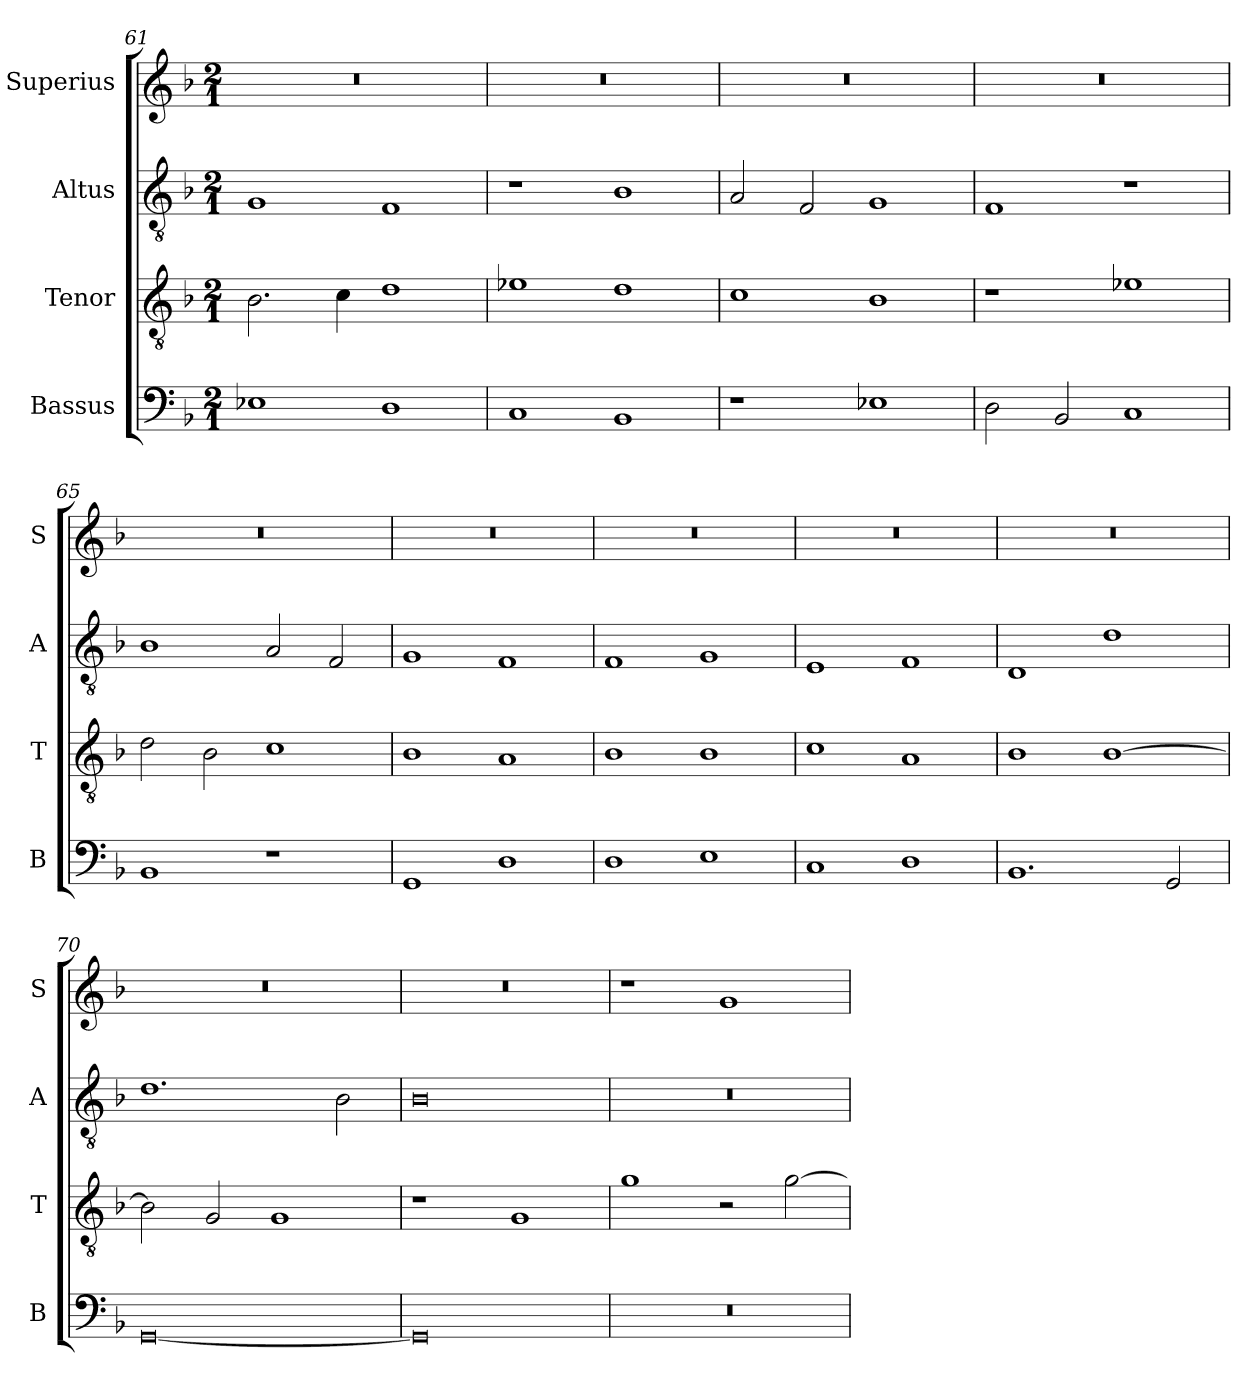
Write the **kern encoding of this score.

**kern	**kern	**kern	**kern
*part4	*part3	*part2	*part1
*staff4	*staff3	*staff2	*staff1
*I"Bassus	*I"Tenor	*I"Altus	*I"Superius
*I'B	*I'T	*I'A	*I'S
*clefF4	*clefGv2	*clefGv2	*clefG2
*k[b-]	*k[b-]	*k[b-]	*k[b-]
*M2/1	*M2/1	*M2/1	*M2/1
=61	=61	=61	=61
1E-X	2.B-\	1G	0r
.	4c\	.	.
1D	1d	1F	.
=62	=62	=62	=62
1C	1e-X	1r	0r
1BB-	1d	1B-	.
=63	=63	=63	=63
1r	1c	2A/	0r
.	.	2F/	.
1E-X	1B-	1G	.
=64	=64	=64	=64
2D\	1r	1F	0r
2BB-/	.	.	.
1C	1e-X	1r	.
=65	=65	=65	=65
1BB-	2d\	1B-	0r
.	2B-\	.	.
1r	1c	2A/	.
.	.	2F/	.
=66	=66	=66	=66
1GG	1B-	1G	0r
1D	1A	1F	.
=67	=67	=67	=67
1D	1B-	1F	0r
1E	1B-	1G	.
=68	=68	=68	=68
1C	1c	1E	0r
1D	1A	1F	.
=69	=69	=69	=69
1.BB-	1B-	1D	0r
.	[1B-	1d	.
2GG/	.	.	.
=70	=70	=70	=70
[0GG	2B-\]	1.d	0r
.	2G/	.	.
.	1G	.	.
.	.	2B-\	.
=71	=71	=71	=71
0GG]	1r	0B-	0r
.	1G	.	.
=72	=72	=72	=72
0r	1g	0r	1r
.	2r	.	1g
.	[2g\	.	.
=	=	=	=
*-	*-	*-	*-
